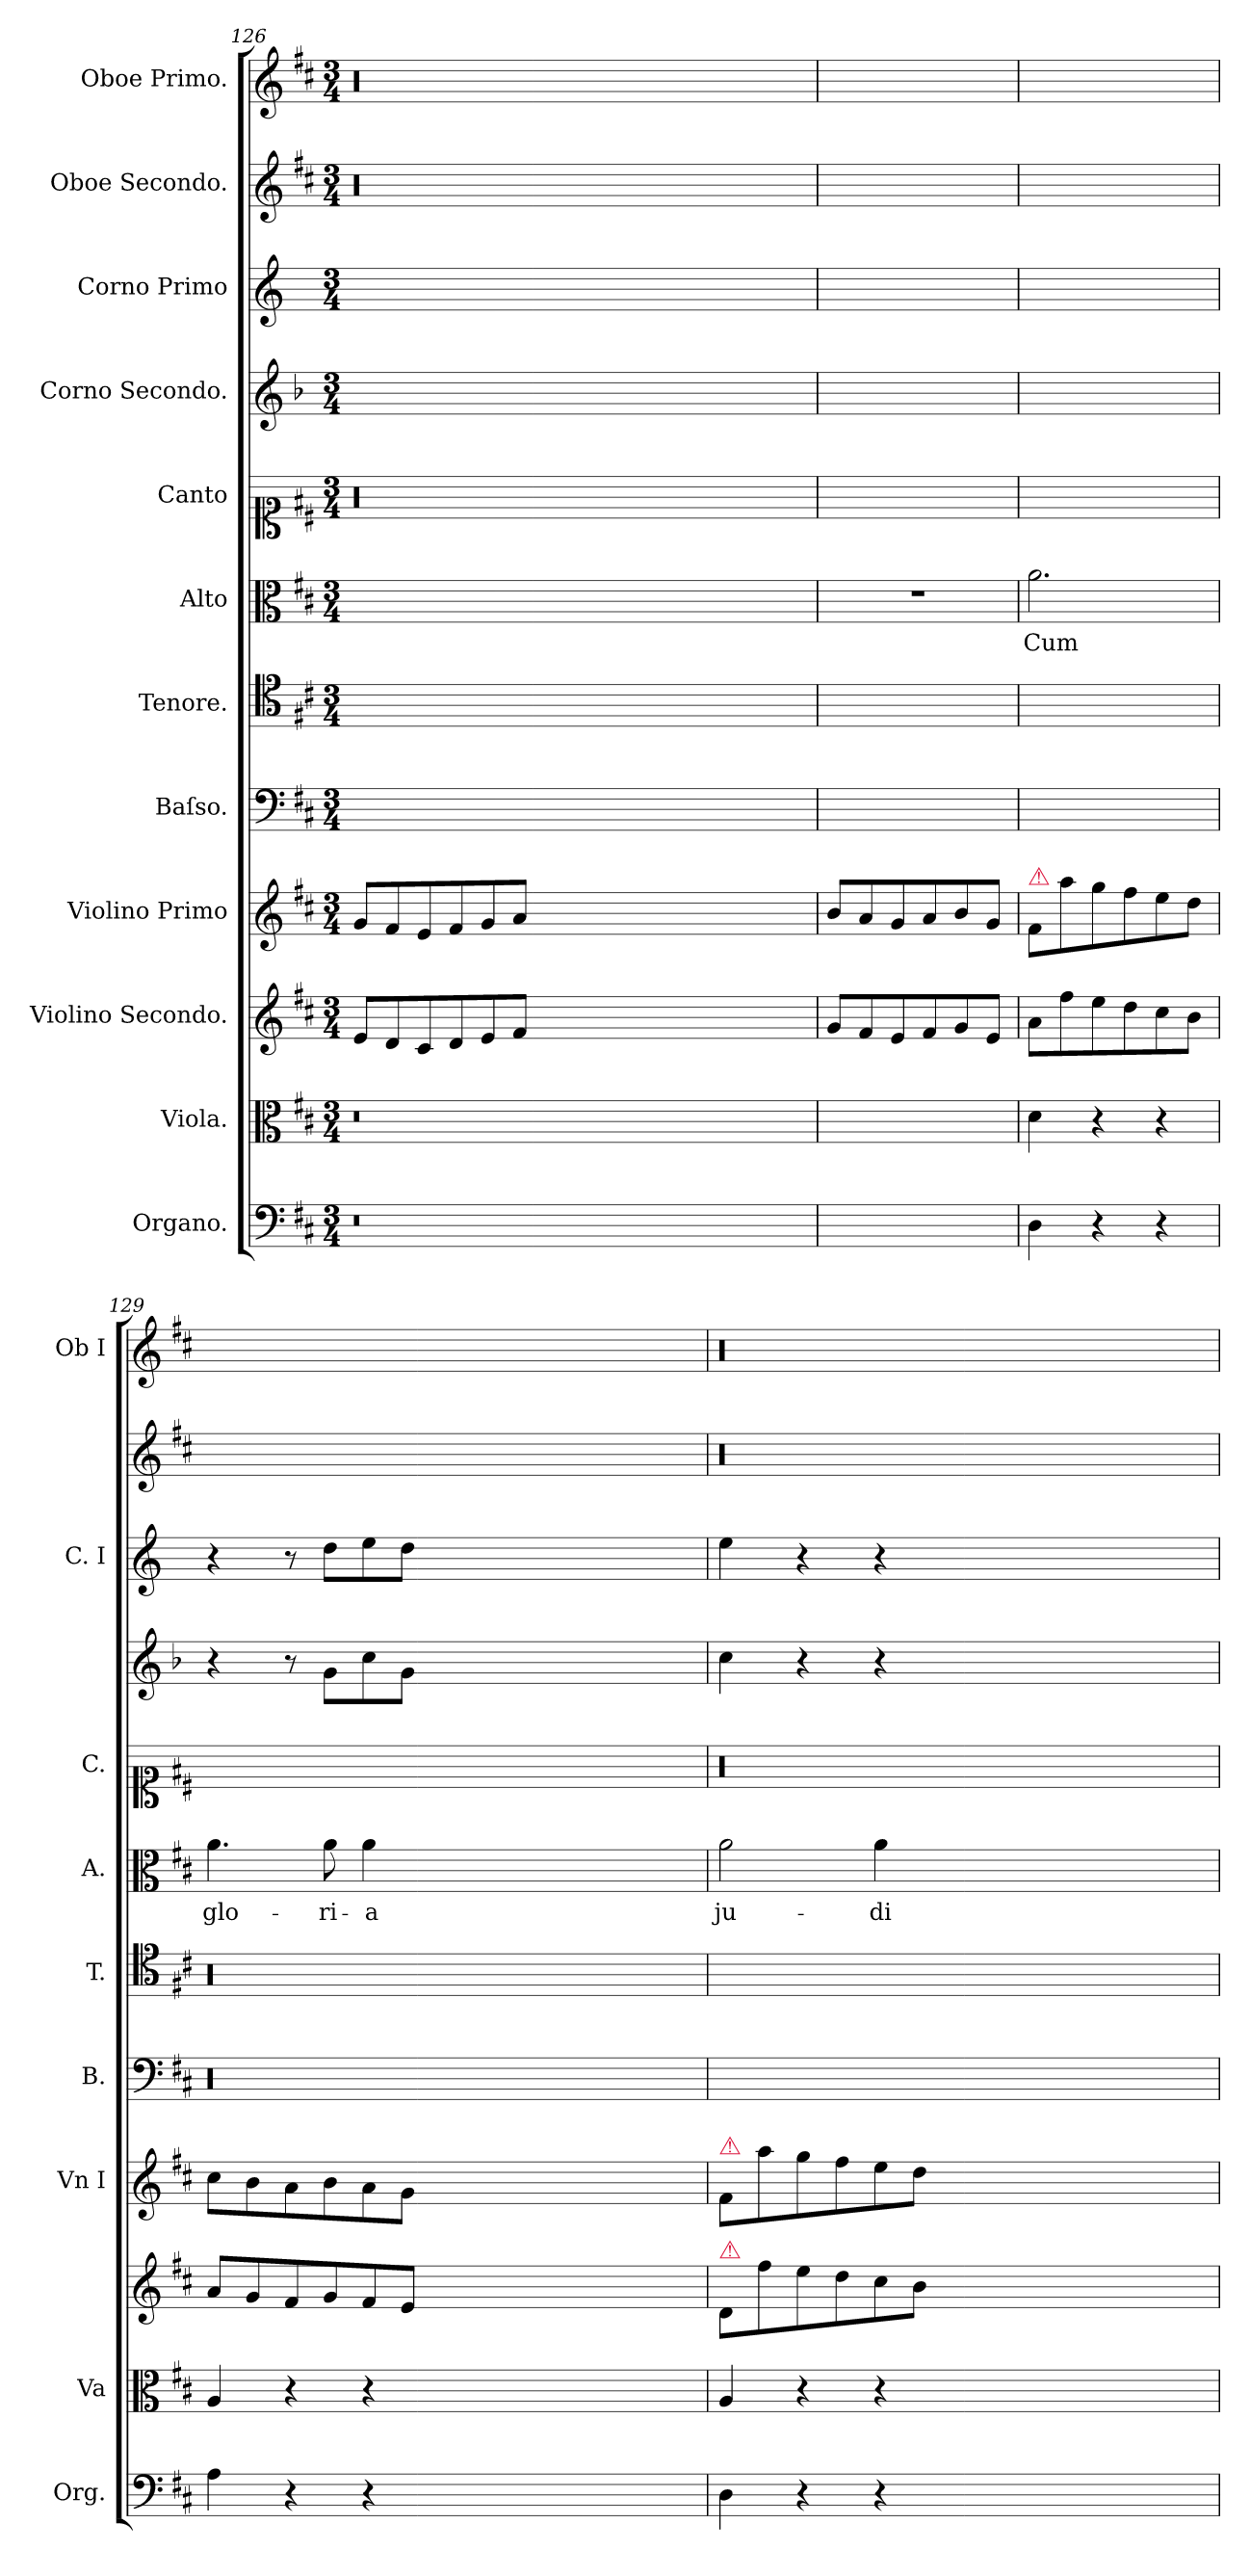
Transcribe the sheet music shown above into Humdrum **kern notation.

**kern	**kern	**kern	**kern	**kern	**kern	**kern	**text	**kern	**kern	**kern	**kern	**kern
*part12	*part11	*part10	*part9	*part8	*part7	*part6	*part6	*part5	*part4	*part3	*part2	*part1
*staff12	*staff11	*staff10	*staff9	*staff8	*staff7	*staff6	*staff6	*staff5	*staff4	*staff3	*staff2	*staff1
*I"Organo.	*I"Viola.	*I"Violino Secondo.	*I"Violino Primo	*I"Baſso.	*I"Tenore.	*I"Alto	*	*I"Canto	*I"Corno Secondo.	*I"Corno Primo	*I"Oboe Secondo.	*I"Oboe Primo.
*I'Org.	*I'Va	*	*I'Vn I	*I'B.	*I'T.	*I'A.	*	*I'C.	*	*I'C. I	*	*I'Ob I
*clefF4	*clefC3	*clefG2	*clefG2	*clefF4	*clefC4	*clefC3	*	*clefC1	*clefG2	*clefG2	*clefG2	*clefG2
*k[f#c#]	*k[f#c#]	*k[f#c#]	*k[f#c#]	*k[f#c#]	*k[f#c#]	*k[f#c#]	*	*k[f#c#]	*k[b-]	*k[]	*k[f#c#]	*k[f#c#]
*M3/4	*M3/4	*M3/4	*M3/4	*M3/4	*M3/4	*M3/4	*	*M3/4	*M3/4	*M3/4	*M3/4	*M3/4
=126	=126	=126	=126	=126	=126	=126	=126	=126	=126	=126	=126	=126
!LO:N:vis=0	!LO:N:vis=0	!	!	!	!	!	!	!LO:N:vis=00	!	!	!LO:N:vis=00	!LO:N:vis=00
1.r	1.r	8e/L	8g/L	0.ryy	0.ryy	0.ryy	.	0.r	0.ryy	0.ryy	0.r	0.r
.	.	8d/	8f#/	.	.	.	.	.	.	.	.	.
.	.	8c#/	8e/	.	.	.	.	.	.	.	.	.
.	.	8d/	8f#/	.	.	.	.	.	.	.	.	.
.	.	8e/	8g/	.	.	.	.	.	.	.	.	.
.	.	8f#/J	8a/J	.	.	.	.	.	.	.	.	.
.	.	0ryy	0ryy	.	.	.	.	.	.	.	.	.
1.ryy	1.ryy	.	.	.	.	.	.	.	.	.	.	.
.	.	4ryy	4ryy	.	.	.	.	.	.	.	.	.
=127	=127	=127	=127	=127	=127	=127	=127	=127	=127	=127	=127	=127
2.ryy	2.ryy	8g/L	8b/L	2.ryy	2.ryy	2.r	.	2.ryy	2.ryy	2.ryy	2.ryy	2.ryy
.	.	8f#/	8a/	.	.	.	.	.	.	.	.	.
.	.	8e/	8g/	.	.	.	.	.	.	.	.	.
.	.	8f#/	8a/	.	.	.	.	.	.	.	.	.
.	.	8g/	8b/	.	.	.	.	.	.	.	.	.
.	.	8e/J	8g/J	.	.	.	.	.	.	.	.	.
=128	=128	=128	=128	=128	=128	=128	=128	=128	=128	=128	=128	=128
!	!	!	!LO:TX:a:color=crimson:t=⚠	!	!	!	!	!	!	!	!	!
4D\	4d\	8a\L	8f#/L	2.ryy	2.ryy	2.a\	Cum	2.ryy	2.ryy	2.ryy	2.ryy	2.ryy
.	.	8ff#\	8aa\	.	.	.	.	.	.	.	.	.
4r	4r	8ee\	8gg\	.	.	.	.	.	.	.	.	.
.	.	8dd\	8ff#\	.	.	.	.	.	.	.	.	.
4r	4r	8cc#\	8ee\	.	.	.	.	.	.	.	.	.
.	.	8b\J	8dd\J	.	.	.	.	.	.	.	.	.
=129	=129	=129	=129	=129	=129	=129	=129	=129	=129	=129	=129	=129
!	!	!	!	!LO:N:vis=00	!LO:N:vis=00	!	!	!	!	!	!	!
4A\	4A/	8a/L	8cc#\L	0.r	0.r	4.a\	glo-	0.ryy	4r	4r	0.ryy	0.ryy
.	.	8g/	8b\	.	.	.	.	.	.	.	.	.
4r	4r	8f#/	8a\	.	.	.	.	.	8r	8r	.	.
.	.	8g/	8b\	.	.	8a\	-ri-	.	8g\L	8dd\L	.	.
4r	4r	8f#/	8a\	.	.	4a\	-a	.	8cc\	8ee\	.	.
.	.	8e/J	8g\J	.	.	.	.	.	8g\J	8dd\J	.	.
0ryy	0ryy	0ryy	0ryy	.	.	0ryy	.	.	0ryy	0ryy	.	.
4ryy	4ryy	4ryy	4ryy	.	.	4ryy	.	.	4ryy	4ryy	.	.
=130	=130	=130	=130	=130	=130	=130	=130	=130	=130	=130	=130	=130
!	!	!	!LO:TX:a:color=crimson:t=⚠	!	!	!	!	!	!	!	!	!
!	!	!LO:TX:a:color=crimson:t=⚠	!	!	!	!	!	!	!	!	!	!
!	!	!	!	!	!	!	!	!LO:N:vis=00	!	!	!LO:N:vis=00	!LO:N:vis=00
4D\	4A/	8d/L	8f#/L	0.ryy	0.ryy	2a\	ju-	0.r	4cc\	4ee\	0.r	0.r
.	.	8ff#\	8aa\	.	.	.	.	.	.	.	.	.
4r	4r	8ee\	8gg\	.	.	.	.	.	4r	4r	.	.
.	.	8dd\	8ff#\	.	.	.	.	.	.	.	.	.
4r	4r	8cc#\	8ee\	.	.	4a\	-di-	.	4r	4r	.	.
.	.	8b/J	8dd\J	.	.	.	.	.	.	.	.	.
0ryy	0ryy	0ryy	0ryy	.	.	0ryy	.	.	0ryy	0ryy	.	.
4ryy	4ryy	4ryy	4ryy	.	.	4ryy	.	.	4ryy	4ryy	.	.
=	=	=	=	=	=	=	=	=	=	=	=	=
*-	*-	*-	*-	*-	*-	*-	*-	*-	*-	*-	*-	*-
